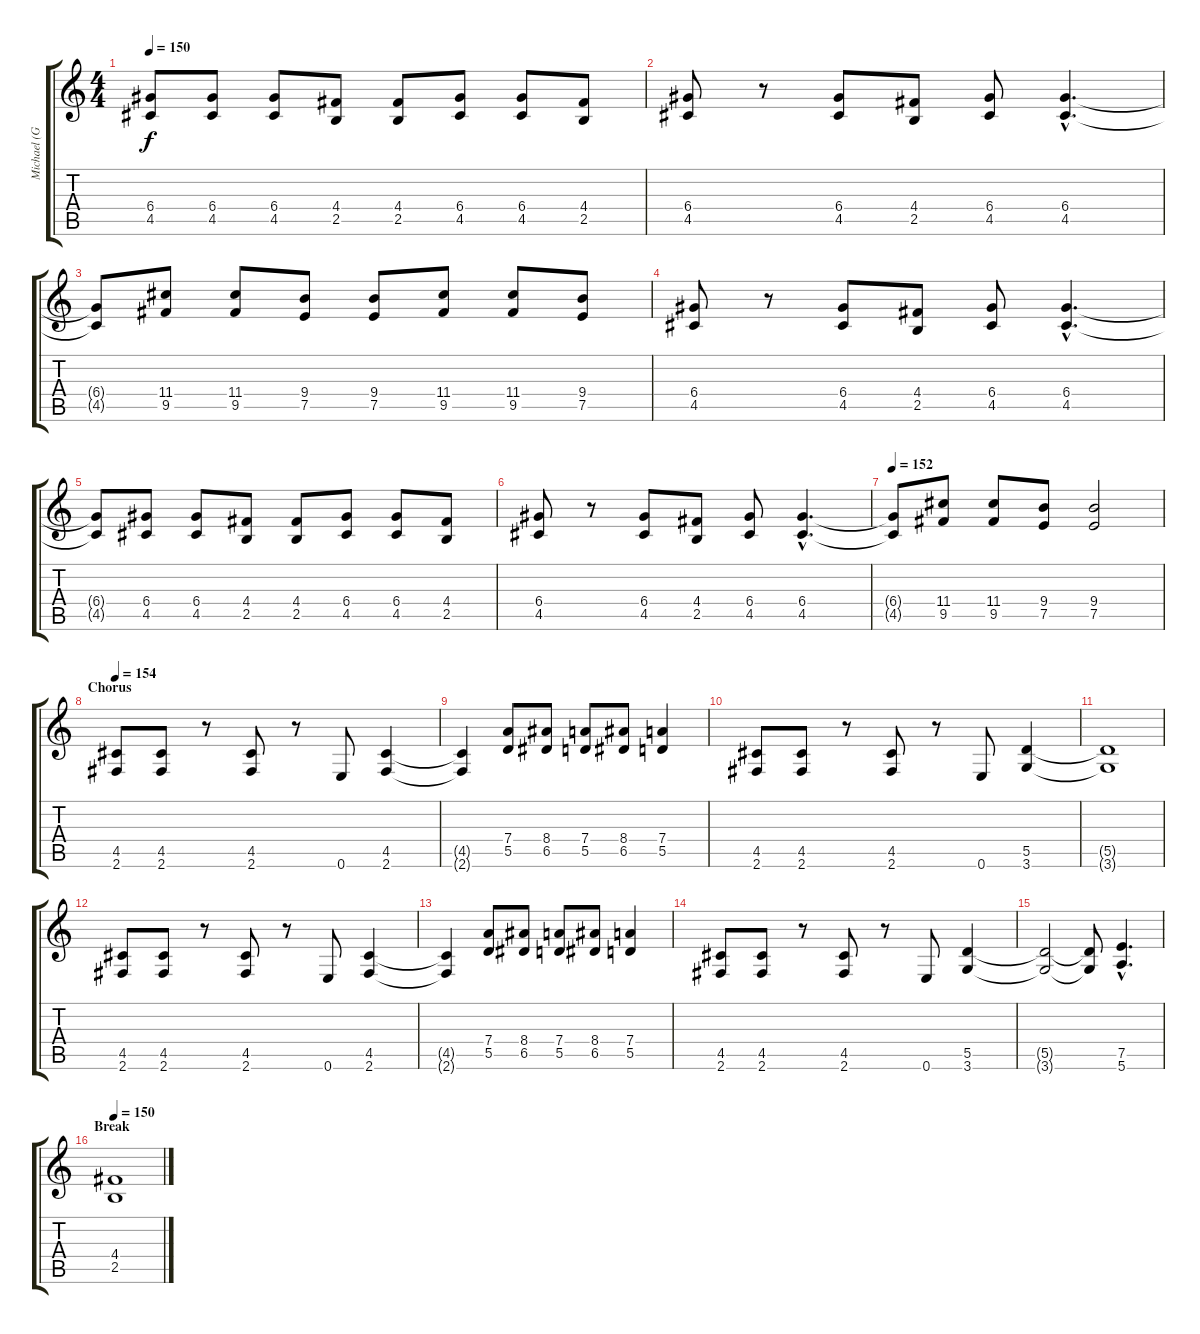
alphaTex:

\track ("Michael (Guitar)" "Michael (G") {instrument distortionguitar}
\staff {score tabs}
\tuning (E4 B3 G3 D3 A2 E2) {hide}
\ts (4 4)
\tempo 150
\clef g2
\ks c
(6.4{t} 4.5{t}).8{dy f} (6.4 4.5).8 (6.4 4.5).8 (4.4 2.5).8 (4.4 2.5).8 (6.4 4.5).8 (6.4 4.5).8 (4.4 2.5).8 |
(6.4 4.5).8 r.8 (6.4 4.5).8 (4.4 2.5).8 (6.4 4.5).8 (6.4{hac} 4.5{hac}).4{d} |
(6.4{t} 4.5{t}).8 (11.4 9.5).8 (11.4 9.5).8 (9.4 7.5).8 (9.4 7.5).8 (11.4 9.5).8 (11.4 9.5).8 (9.4 7.5).8 |
(6.4 4.5).8 r.8 (6.4 4.5).8 (4.4 2.5).8 (6.4 4.5).8 (6.4{hac} 4.5{hac}).4{d} |
(6.4{t} 4.5{t}).8 (6.4 4.5).8 (6.4 4.5).8 (4.4 2.5).8 (4.4 2.5).8 (6.4 4.5).8 (6.4 4.5).8 (4.4 2.5).8 |
(6.4 4.5).8 r.8 (6.4 4.5).8 (4.4 2.5).8 (6.4 4.5).8 (6.4{hac} 4.5{hac}).4{d} |
\tempo 152
(6.4{t} 4.5{t}).8 (11.4 9.5).8 (11.4 9.5).8 (9.4 7.5).8 (9.4 7.5).2 |
\section ("" "Chorus")
\tempo 154
(4.5 2.6).8{balance 16} (4.5 2.6).8 r.8 (4.5 2.6).8 r.8 0.6.8 (4.5 2.6).4 |
(4.5{t} 2.6{t}).4 (7.4 5.5).8 (8.4 6.5).8 (7.4 5.5).8 (8.4 6.5).8 (7.4 5.5).4 |
(4.5 2.6).8 (4.5 2.6).8 r.8 (4.5 2.6).8 r.8 0.6.8 (5.5 3.6).4 |
(5.5{t} 3.6{t}).1 |
(4.5 2.6).8 (4.5 2.6).8 r.8 (4.5 2.6).8 r.8 0.6.8 (4.5 2.6).4 |
(4.5{t} 2.6{t}).4 (7.4 5.5).8 (8.4 6.5).8 (7.4 5.5).8 (8.4 6.5).8 (7.4 5.5).4 |
(4.5 2.6).8 (4.5 2.6).8 r.8 (4.5 2.6).8 r.8 0.6.8 (5.5 3.6).4 |
(5.5{t} 3.6{t}).2 (5.5{t} 3.6{t}).8 (7.5{hac} 5.6{hac}).4{d} |
\section ("" "Break")
\tempo 150
(4.4 2.5).1{balance 16}
